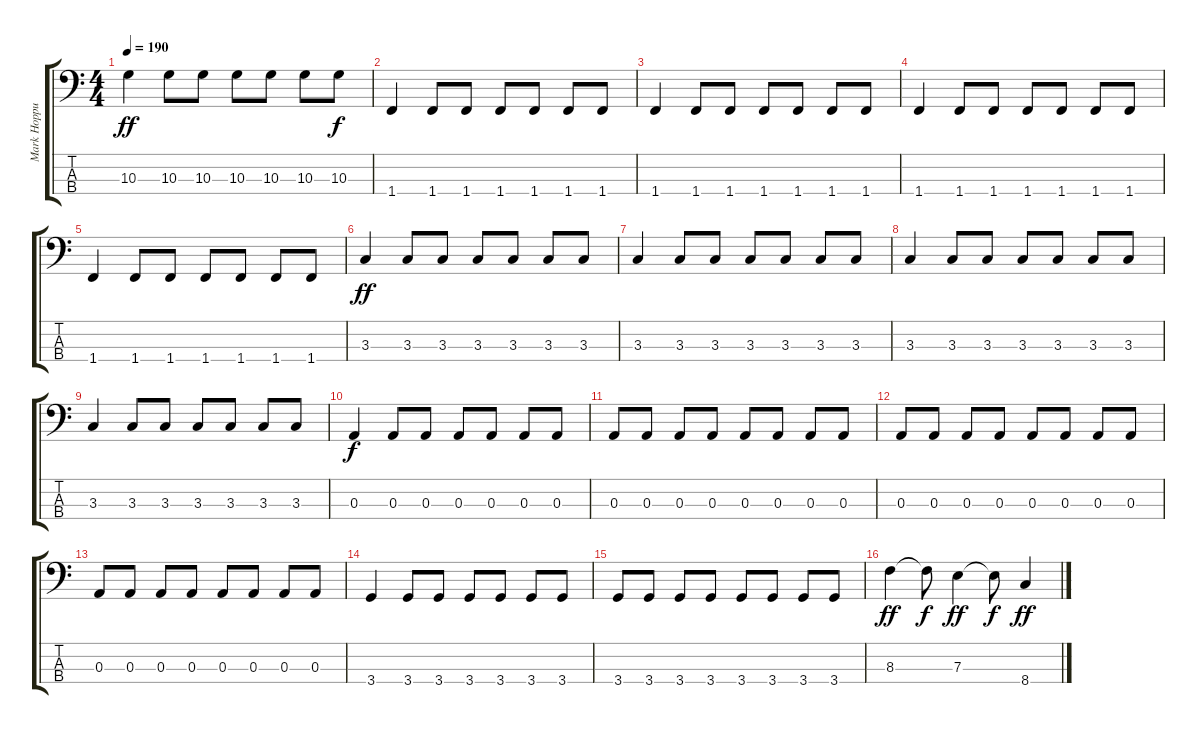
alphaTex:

\track ("Mark Hoppus - Bass" "Mark Hoppu") {instrument electricbasspick}
\staff {score tabs}
\tuning (G2 D2 A1 E1) {hide}
\ts (4 4)
\tempo 190
\clef f4
\ks c
10.3.4{dy ff} 10.3.8 10.3.8 10.3.8 10.3.8 10.3.8 10.3.8{dy f} |
1.4.4 1.4.8 1.4.8 1.4.8 1.4.8 1.4.8 1.4.8 |
1.4.4 1.4.8 1.4.8 1.4.8 1.4.8 1.4.8 1.4.8 |
1.4.4 1.4.8 1.4.8 1.4.8 1.4.8 1.4.8 1.4.8 |
1.4.4 1.4.8 1.4.8 1.4.8 1.4.8 1.4.8 1.4.8 |
3.3.4{dy ff} 3.3.8 3.3.8 3.3.8 3.3.8 3.3.8 3.3.8 |
3.3.4 3.3.8 3.3.8 3.3.8 3.3.8 3.3.8 3.3.8 |
3.3.4 3.3.8 3.3.8 3.3.8 3.3.8 3.3.8 3.3.8 |
3.3.4 3.3.8 3.3.8 3.3.8 3.3.8 3.3.8 3.3.8 |
0.3.4{dy f} 0.3.8 0.3.8 0.3.8 0.3.8 0.3.8 0.3.8 |
0.3.8 0.3.8 0.3.8 0.3.8 0.3.8 0.3.8 0.3.8 0.3.8 |
0.3.8 0.3.8 0.3.8 0.3.8 0.3.8 0.3.8 0.3.8 0.3.8 |
0.3.8 0.3.8 0.3.8 0.3.8 0.3.8 0.3.8 0.3.8 0.3.8 |
3.4.4 3.4.8 3.4.8 3.4.8 3.4.8 3.4.8 3.4.8 |
3.4.8 3.4.8 3.4.8 3.4.8 3.4.8 3.4.8 3.4.8 3.4.8 |
8.3.4{dy ff} 8.3{t}.8{dy f} 7.3.4{dy ff} 7.3{t}.8{dy f} 8.4.4{dy ff}
